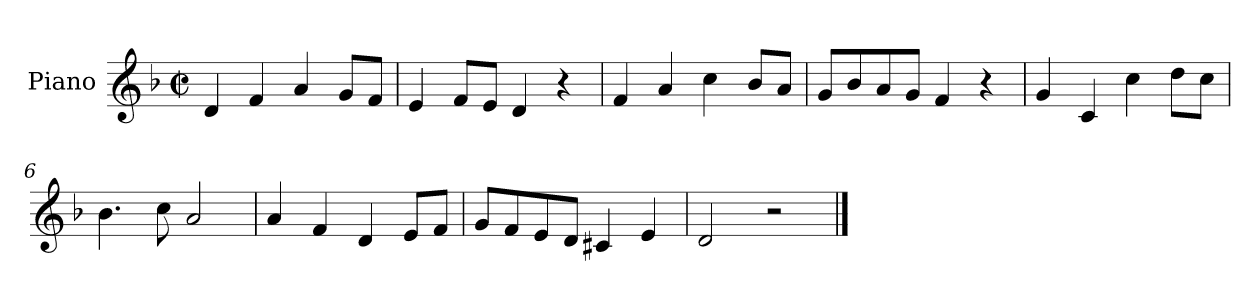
**kern
*part1
*staff1
*I"Piano
*I'Pno
*clefG2
*k[b-]
*d:
*M2/2
*met(c|)
=1
4d/
4f/
4a/
8g/L
8f/J
=2
4e/
8f/L
8e/J
4d/
4r
=3
4f/
4a/
4cc\
8b-/L
8a/J
=4
8g/L
8b-/
8a/
8g/J
4f/
4r
=5
4g/
4c/
4cc\
8dd\L
8cc\J
=6
4.b-\
8cc\
2a/
=7
4a/
4f/
4d/
8e/L
8f/J
=8
8g/L
8f/
8e/
8d/J
4c#X/
4e/
=9
2d/
2r
==
*-
